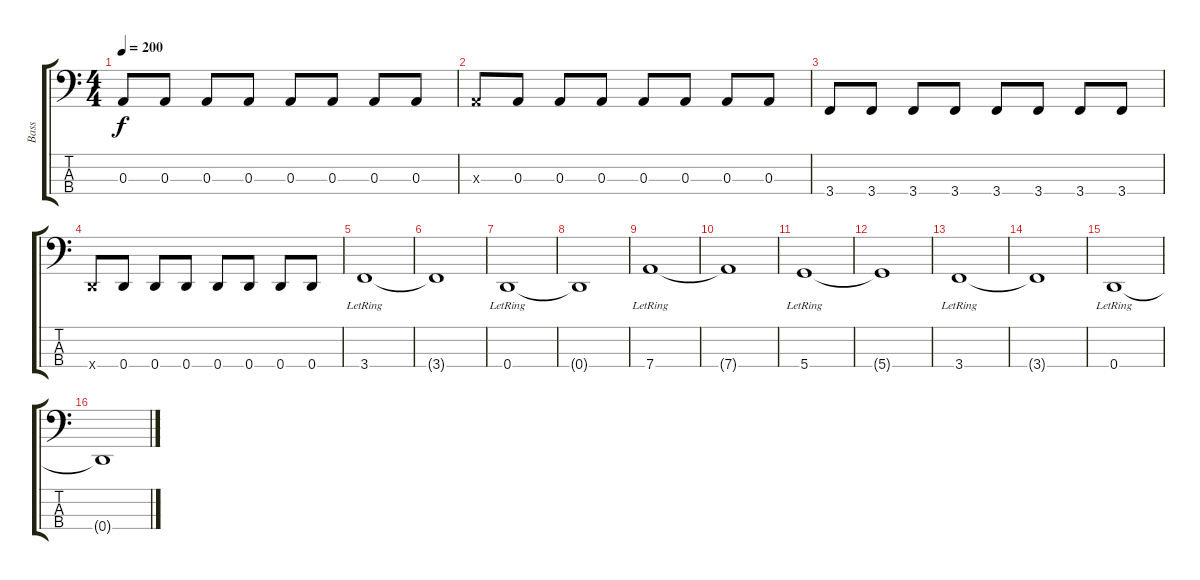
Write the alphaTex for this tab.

\track ("Bass" "Bass") {instrument electricbassfinger}
\staff {score tabs}
\tuning (G2 D2 A1 D1) {hide}
\ts (4 4)
\tempo 200
\clef f4
\ks c
0.3.8{dy f} 0.3.8 0.3.8 0.3.8 0.3.8 0.3.8 0.3.8 0.3.8 |
0.3{x}.8 0.3.8 0.3.8 0.3.8 0.3.8 0.3.8 0.3.8 0.3.8 |
3.4.8 3.4.8 3.4.8 3.4.8 3.4.8 3.4.8 3.4.8 3.4.8 |
0.4{x}.8 0.4.8 0.4.8 0.4.8 0.4.8 0.4.8 0.4.8 0.4.8 |
3.4{lr}.1 |
3.4{t}.1 |
0.4{lr}.1 |
0.4{t}.1 |
7.4{lr}.1 |
7.4{t}.1 |
5.4{lr}.1 |
5.4{t}.1 |
3.4{lr}.1 |
3.4{t}.1 |
0.4{lr}.1 |
0.4{t}.1
